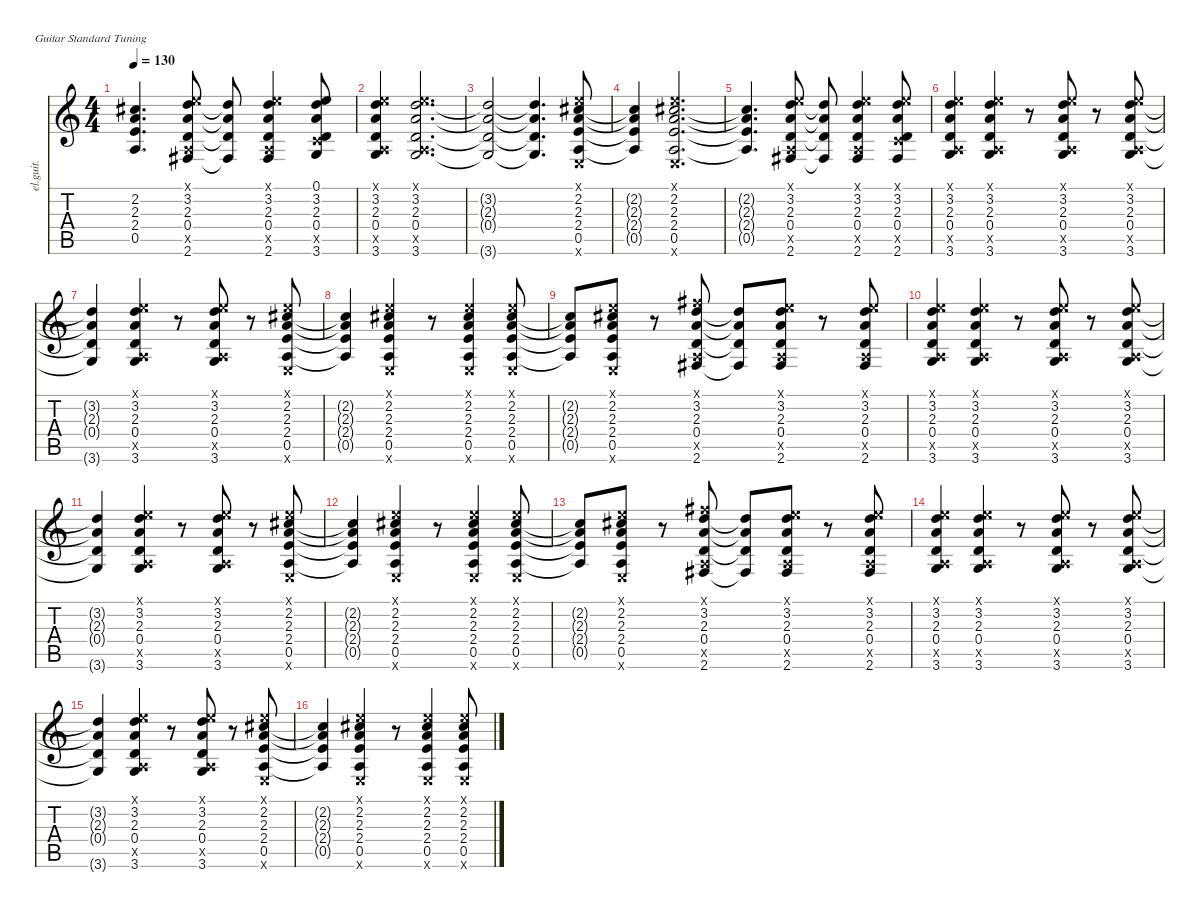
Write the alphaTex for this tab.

\defaultSystemsLayout 4
\hideDynamics
\bracketExtendMode nobrackets
\otherSystemsTrackNameOrientation horizontal
\track ("Clean Chorused" "el.guit.") {instrument electricguitarclean}
\staff {score tabs}
\tuning (E4 B3 G3 D3 A2 E2)
\ts (4 4)
\tempo 130
\clef g2
\ks c
(2.2{t acc #} 2.3{t} 2.4{t} 0.5{t}).4{d dy f} (0.1{x} 3.2 2.3 0.4 0.5{x} 2.6{acc #}).8 (3.2{t} 2.3{t} 0.4{t} 2.6{t acc #}).8 (0.1{x} 3.2 2.3 0.4 0.5{x} 2.6{acc #}).4 (0.1 3.2 2.3 0.4 3.5{x} 3.6).8 |
(0.1{x} 3.2 2.3 0.4 0.5{x} 3.6).4 (0.1{x} 3.2 2.3 0.4 0.5{x} 3.6).2{d} |
(3.2{t} 2.3{t} 0.4{t} 3.6{t}).2 (3.2{t} 2.3{t} 0.4{t} 3.6{t}).4{d} (0.1{x} 2.2{acc #} 2.3 2.4 0.5 0.6{x}).8 |
(2.2{t acc #} 2.3{t} 2.4{t} 0.5{t}).4 (0.1{x} 2.2{acc #} 2.3 2.4 0.5 0.6{x}).2{d} |
(2.2{t acc #} 2.3{t} 2.4{t} 0.5{t}).4{d} (0.1{x} 3.2 2.3 0.4 0.5{x} 2.6{acc #}).8 (3.2{t} 2.3{t} 0.4{t} 2.6{t acc #}).8 (0.1{x} 3.2 2.3 0.4 0.5{x} 2.6{acc #}).4 (0.1{x} 3.2 2.3 0.4 3.5{x} 2.6{acc #}).8 |
(0.1{x} 3.2 2.3 0.4 0.5{x} 3.6).4 (0.1{x} 3.2 2.3 0.4 0.5{x} 3.6).4 r.8 (0.1{x} 3.2 2.3 0.4 0.5{x} 3.6).8 r.8 (0.1{x} 3.2 2.3 0.4 0.5{x} 3.6).8 |
(3.2{t} 2.3{t} 0.4{t} 3.6{t}).4 (0.1{x} 3.2 2.3 0.4 0.5{x} 3.6).4 r.8 (0.1{x} 3.2 2.3 0.4 0.5{x} 3.6).8 r.8 (0.1{x} 2.2{acc #} 2.3 2.4 0.5 0.6{x}).8 |
(2.2{t acc #} 2.3{t} 2.4{t} 0.5{t}).4 (0.1{x} 2.2{acc #} 2.3 2.4 0.5 0.6{x}).4 r.8 (0.1{x} 2.2{acc #} 2.3 2.4 0.5 0.6{x}).4 (0.1{x} 2.2{acc #} 2.3 2.4 0.5 0.6{x}).8 |
(2.2{t acc #} 2.3{t} 2.4{t} 0.5{t}).8 (0.1{x} 2.2{acc #} 2.3 2.4 0.5 0.6{x}).8 r.8 (2.1{x acc #} 3.2 2.3 0.4 0.5{x} 2.6{acc #}).8 (3.2{t} 2.3{t} 0.4{t} 2.6{t acc #}).8 (0.1{x} 3.2 2.3 0.4 0.5{x} 2.6{acc #}).8 r.8 (0.1{x} 3.2 2.3 0.4 0.5{x} 2.6{acc #}).8 |
(0.1{x} 3.2 2.3 0.4 0.5{x} 3.6).4 (0.1{x} 3.2 2.3 0.4 0.5{x} 3.6).4 r.8 (0.1{x} 3.2 2.3 0.4 0.5{x} 3.6).8 r.8 (0.1{x} 3.2 2.3 0.4 0.5{x} 3.6).8 |
(3.2{t} 2.3{t} 0.4{t} 3.6{t}).4 (0.1{x} 3.2 2.3 0.4 0.5{x} 3.6).4 r.8 (0.1{x} 3.2 2.3 0.4 0.5{x} 3.6).8 r.8 (0.1{x} 2.2{acc #} 2.3 2.4 0.5 0.6{x}).8 |
(2.2{t acc #} 2.3{t} 2.4{t} 0.5{t}).4 (0.1{x} 2.2{acc #} 2.3 2.4 0.5 0.6{x}).4 r.8 (0.1{x} 2.2{acc #} 2.3 2.4 0.5 0.6{x}).4 (0.1{x} 2.2{acc #} 2.3 2.4 0.5 0.6{x}).8 |
(2.2{t acc #} 2.3{t} 2.4{t} 0.5{t}).8 (0.1{x} 2.2{acc #} 2.3 2.4 0.5 0.6{x}).8 r.8 (2.1{x acc #} 3.2 2.3 0.4 0.5{x} 2.6{acc #}).8 (3.2{t} 2.3{t} 0.4{t} 2.6{t acc #}).8 (0.1{x} 3.2 2.3 0.4 0.5{x} 2.6{acc #}).8 r.8 (0.1{x} 3.2 2.3 0.4 0.5{x} 2.6{acc #}).8 |
(0.1{x} 3.2 2.3 0.4 0.5{x} 3.6).4 (0.1{x} 3.2 2.3 0.4 0.5{x} 3.6).4 r.8 (0.1{x} 3.2 2.3 0.4 0.5{x} 3.6).8 r.8 (0.1{x} 3.2 2.3 0.4 0.5{x} 3.6).8 |
(3.2{t} 2.3{t} 0.4{t} 3.6{t}).4 (0.1{x} 3.2 2.3 0.4 0.5{x} 3.6).4 r.8 (0.1{x} 3.2 2.3 0.4 0.5{x} 3.6).8 r.8 (0.1{x} 2.2{acc #} 2.3 2.4 0.5 0.6{x}).8 |
(2.2{t acc #} 2.3{t} 2.4{t} 0.5{t}).4 (0.1{x} 2.2{acc #} 2.3 2.4 0.5 0.6{x}).4 r.8 (0.1{x} 2.2{acc #} 2.3 2.4 0.5 0.6{x}).4 (0.1{x} 2.2{acc #} 2.3 2.4 0.5 0.6{x}).8
